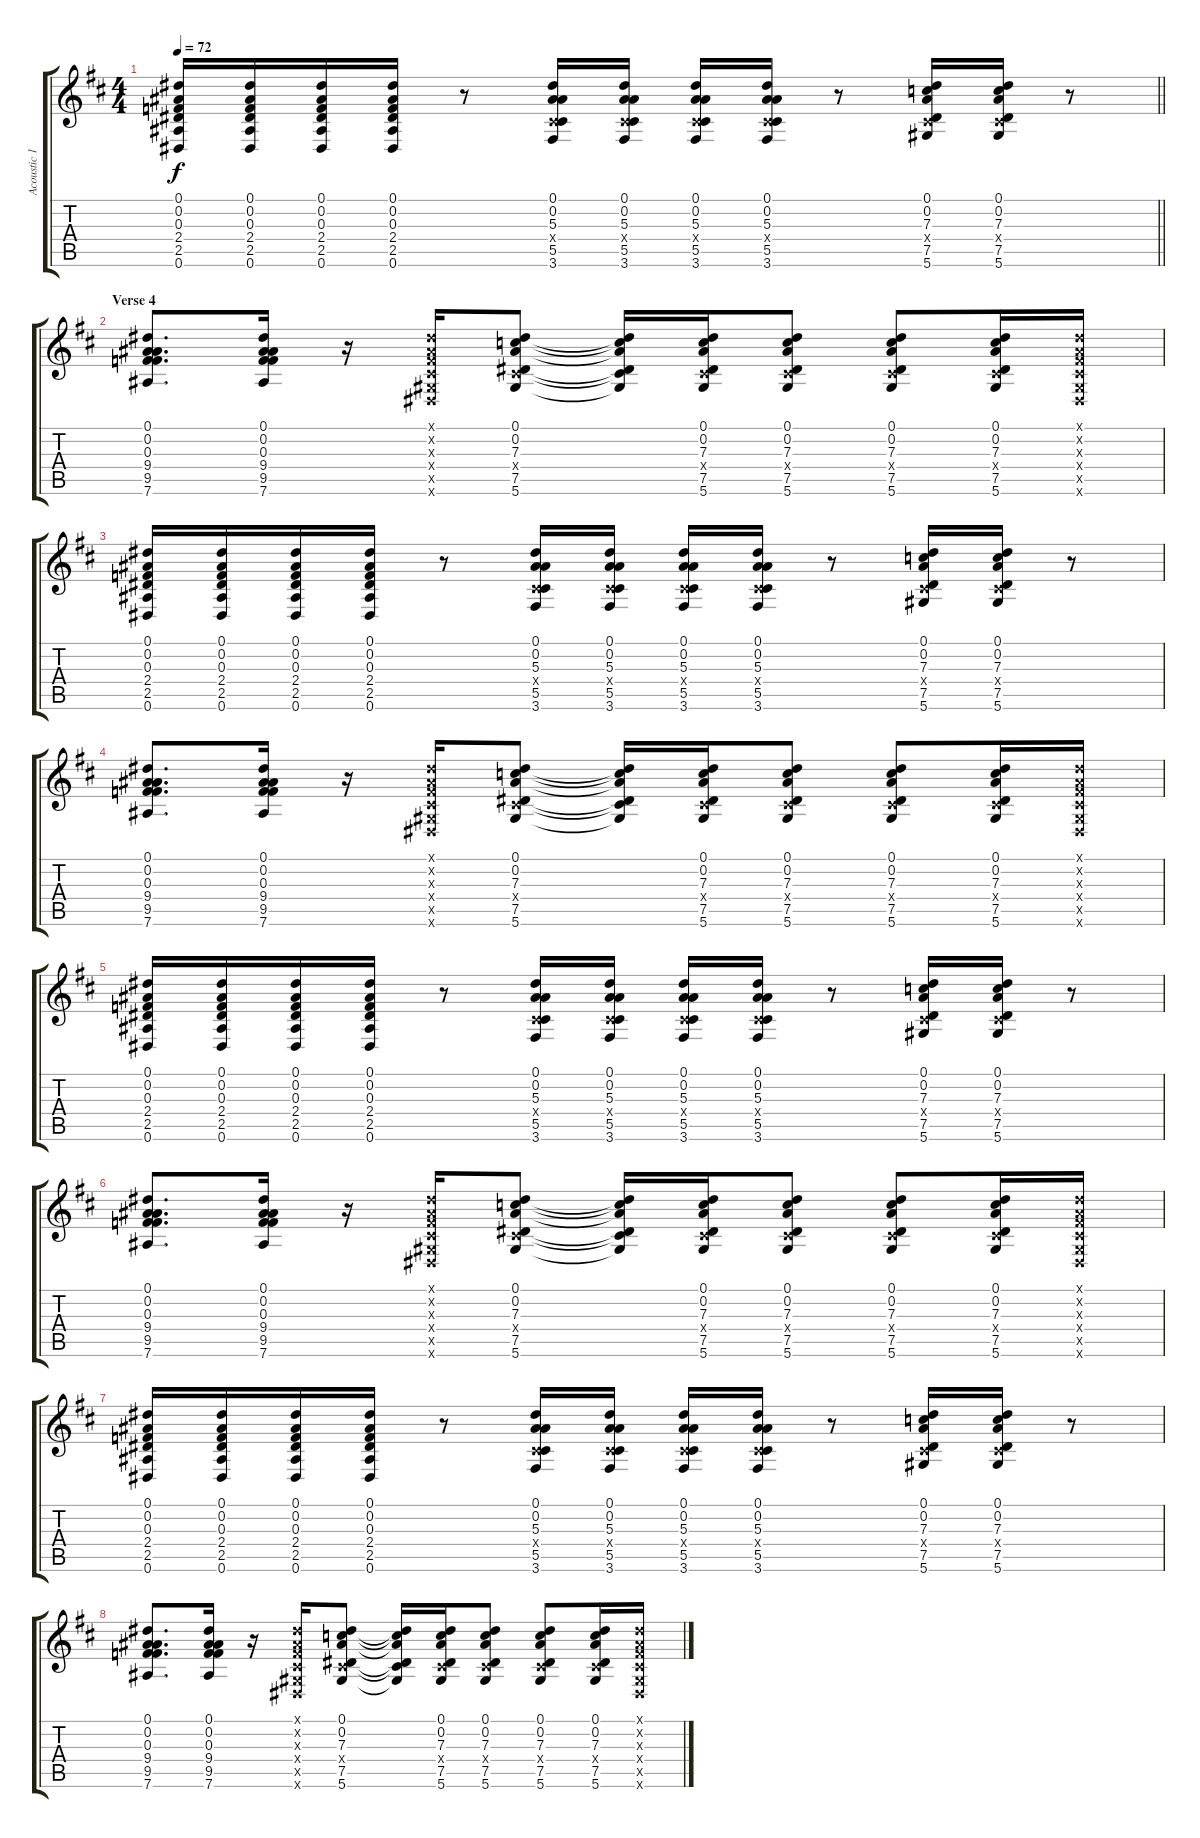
\track ("Acoustic 12 String" "Acoustic 1") {instrument acousticguitarsteel}
\staff {score tabs}
\tuning (Eb4 Bb3 F3 Db3 Ab2 Eb2) {hide}
\ts (4 4)
\tempo 72
\clef g2
\barLineRight lightlight
\ks d
(0.1 0.2 0.3 2.4 2.5 0.6).16{dy f} (0.1 0.2 0.3 2.4 2.5 0.6).16 (0.1 0.2 0.3 2.4 2.5 0.6).16 (0.1 0.2 0.3 2.4 2.5 0.6).16 r.8 (0.1 0.2 5.3 0.4{x} 5.5 3.6).16 (0.1 0.2 5.3 0.4{x} 5.5 3.6).16 (0.1 0.2 5.3 0.4{x} 5.5 3.6).16 (0.1 0.2 5.3 0.4{x} 5.5 3.6).16 r.8 (0.1 0.2 7.3 0.4{x} 7.5 5.6).16 (0.1 0.2 7.3 0.4{x} 7.5 5.6).16 r.8 |
\section ("" "Verse 4")
(0.1 0.2 0.3 9.4 9.5 7.6).8{d} (0.1 0.2 0.3 9.4 9.5 7.6).16 r.16 (0.1{x} 0.2{x} 0.3{x} 0.4{x} 0.5{x} 0.6{x}).16 (0.1 0.2 7.3 0.4{x} 7.5 5.6).8 (0.1{t} 0.2{t} 7.3{t} 0.4{t} 7.5{t} 5.6{t}).16 (0.1 0.2 7.3 0.4{x} 7.5 5.6).16 (0.1 0.2 7.3 0.4{x} 7.5 5.6).8 (0.1 0.2 7.3 0.4{x} 7.5 5.6).8 (0.1 0.2 7.3 0.4{x} 7.5 5.6).16 (0.1{x} 0.2{x} 0.3{x} 0.4{x} 0.5{x} 0.6{x}).16 |
(0.1 0.2 0.3 2.4 2.5 0.6).16 (0.1 0.2 0.3 2.4 2.5 0.6).16 (0.1 0.2 0.3 2.4 2.5 0.6).16 (0.1 0.2 0.3 2.4 2.5 0.6).16 r.8 (0.1 0.2 5.3 0.4{x} 5.5 3.6).16 (0.1 0.2 5.3 0.4{x} 5.5 3.6).16 (0.1 0.2 5.3 0.4{x} 5.5 3.6).16 (0.1 0.2 5.3 0.4{x} 5.5 3.6).16 r.8 (0.1 0.2 7.3 0.4{x} 7.5 5.6).16 (0.1 0.2 7.3 0.4{x} 7.5 5.6).16 r.8 |
(0.1 0.2 0.3 9.4 9.5 7.6).8{d} (0.1 0.2 0.3 9.4 9.5 7.6).16 r.16 (0.1{x} 0.2{x} 0.3{x} 0.4{x} 0.5{x} 0.6{x}).16 (0.1 0.2 7.3 0.4{x} 7.5 5.6).8 (0.1{t} 0.2{t} 7.3{t} 0.4{t} 7.5{t} 5.6{t}).16 (0.1 0.2 7.3 0.4{x} 7.5 5.6).16 (0.1 0.2 7.3 0.4{x} 7.5 5.6).8 (0.1 0.2 7.3 0.4{x} 7.5 5.6).8 (0.1 0.2 7.3 0.4{x} 7.5 5.6).16 (0.1{x} 0.2{x} 0.3{x} 0.4{x} 0.5{x} 0.6{x}).16 |
(0.1 0.2 0.3 2.4 2.5 0.6).16 (0.1 0.2 0.3 2.4 2.5 0.6).16 (0.1 0.2 0.3 2.4 2.5 0.6).16 (0.1 0.2 0.3 2.4 2.5 0.6).16 r.8 (0.1 0.2 5.3 0.4{x} 5.5 3.6).16 (0.1 0.2 5.3 0.4{x} 5.5 3.6).16 (0.1 0.2 5.3 0.4{x} 5.5 3.6).16 (0.1 0.2 5.3 0.4{x} 5.5 3.6).16 r.8 (0.1 0.2 7.3 0.4{x} 7.5 5.6).16 (0.1 0.2 7.3 0.4{x} 7.5 5.6).16 r.8 |
(0.1 0.2 0.3 9.4 9.5 7.6).8{d} (0.1 0.2 0.3 9.4 9.5 7.6).16 r.16 (0.1{x} 0.2{x} 0.3{x} 0.4{x} 0.5{x} 0.6{x}).16 (0.1 0.2 7.3 0.4{x} 7.5 5.6).8 (0.1{t} 0.2{t} 7.3{t} 0.4{t} 7.5{t} 5.6{t}).16 (0.1 0.2 7.3 0.4{x} 7.5 5.6).16 (0.1 0.2 7.3 0.4{x} 7.5 5.6).8 (0.1 0.2 7.3 0.4{x} 7.5 5.6).8 (0.1 0.2 7.3 0.4{x} 7.5 5.6).16 (0.1{x} 0.2{x} 0.3{x} 0.4{x} 0.5{x} 0.6{x}).16 |
(0.1 0.2 0.3 2.4 2.5 0.6).16 (0.1 0.2 0.3 2.4 2.5 0.6).16 (0.1 0.2 0.3 2.4 2.5 0.6).16 (0.1 0.2 0.3 2.4 2.5 0.6).16 r.8 (0.1 0.2 5.3 0.4{x} 5.5 3.6).16 (0.1 0.2 5.3 0.4{x} 5.5 3.6).16 (0.1 0.2 5.3 0.4{x} 5.5 3.6).16 (0.1 0.2 5.3 0.4{x} 5.5 3.6).16 r.8 (0.1 0.2 7.3 0.4{x} 7.5 5.6).16 (0.1 0.2 7.3 0.4{x} 7.5 5.6).16 r.8 |
(0.1 0.2 0.3 9.4 9.5 7.6).8{d} (0.1 0.2 0.3 9.4 9.5 7.6).16 r.16 (0.1{x} 0.2{x} 0.3{x} 0.4{x} 0.5{x} 0.6{x}).16 (0.1 0.2 7.3 0.4{x} 7.5 5.6).8 (0.1{t} 0.2{t} 7.3{t} 0.4{t} 7.5{t} 5.6{t}).16 (0.1 0.2 7.3 0.4{x} 7.5 5.6).16 (0.1 0.2 7.3 0.4{x} 7.5 5.6).8 (0.1 0.2 7.3 0.4{x} 7.5 5.6).8 (0.1 0.2 7.3 0.4{x} 7.5 5.6).16 (0.1{x} 0.2{x} 0.3{x} 0.4{x} 0.5{x} 0.6{x}).16
